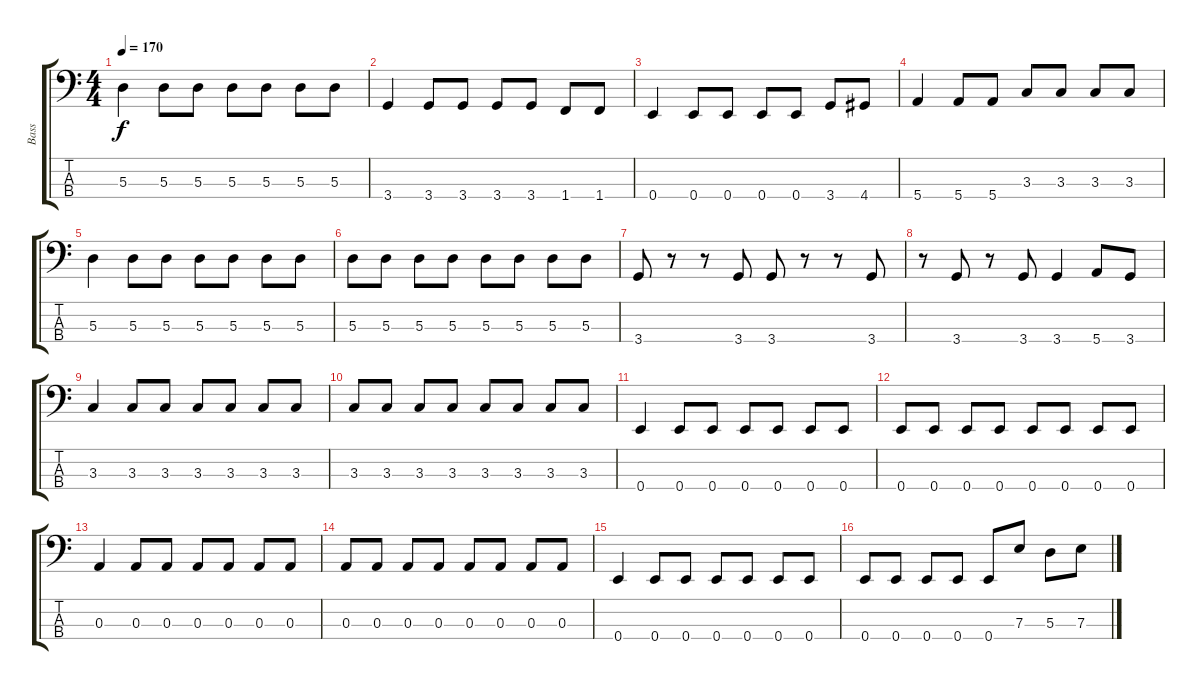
\track ("Bass" "Bass") {instrument electricbassfinger}
\staff {score tabs}
\tuning (G2 D2 A1 E1) {hide}
\ts (4 4)
\tempo 170
\clef f4
\ks c
5.3.4{dy f} 5.3.8 5.3.8 5.3.8 5.3.8 5.3.8 5.3.8 |
3.4.4 3.4.8 3.4.8 3.4.8 3.4.8 1.4.8 1.4.8 |
0.4.4 0.4.8 0.4.8 0.4.8 0.4.8 3.4.8 4.4.8 |
5.4.4 5.4.8 5.4.8 3.3.8 3.3.8 3.3.8 3.3.8 |
5.3.4 5.3.8 5.3.8 5.3.8 5.3.8 5.3.8 5.3.8 |
5.3.8 5.3.8 5.3.8 5.3.8 5.3.8 5.3.8 5.3.8 5.3.8 |
3.4.8 r.8 r.8 3.4.8 3.4.8 r.8 r.8 3.4.8 |
r.8 3.4.8 r.8 3.4.8 3.4.4 5.4.8 3.4.8 |
3.3.4 3.3.8 3.3.8 3.3.8 3.3.8 3.3.8 3.3.8 |
3.3.8 3.3.8 3.3.8 3.3.8 3.3.8 3.3.8 3.3.8 3.3.8 |
0.4.4 0.4.8 0.4.8 0.4.8 0.4.8 0.4.8 0.4.8 |
0.4.8 0.4.8 0.4.8 0.4.8 0.4.8 0.4.8 0.4.8 0.4.8 |
0.3.4 0.3.8 0.3.8 0.3.8 0.3.8 0.3.8 0.3.8 |
0.3.8 0.3.8 0.3.8 0.3.8 0.3.8 0.3.8 0.3.8 0.3.8 |
0.4.4 0.4.8 0.4.8 0.4.8 0.4.8 0.4.8 0.4.8 |
0.4.8 0.4.8 0.4.8 0.4.8 0.4.8 7.3.8 5.3.8 7.3.8
